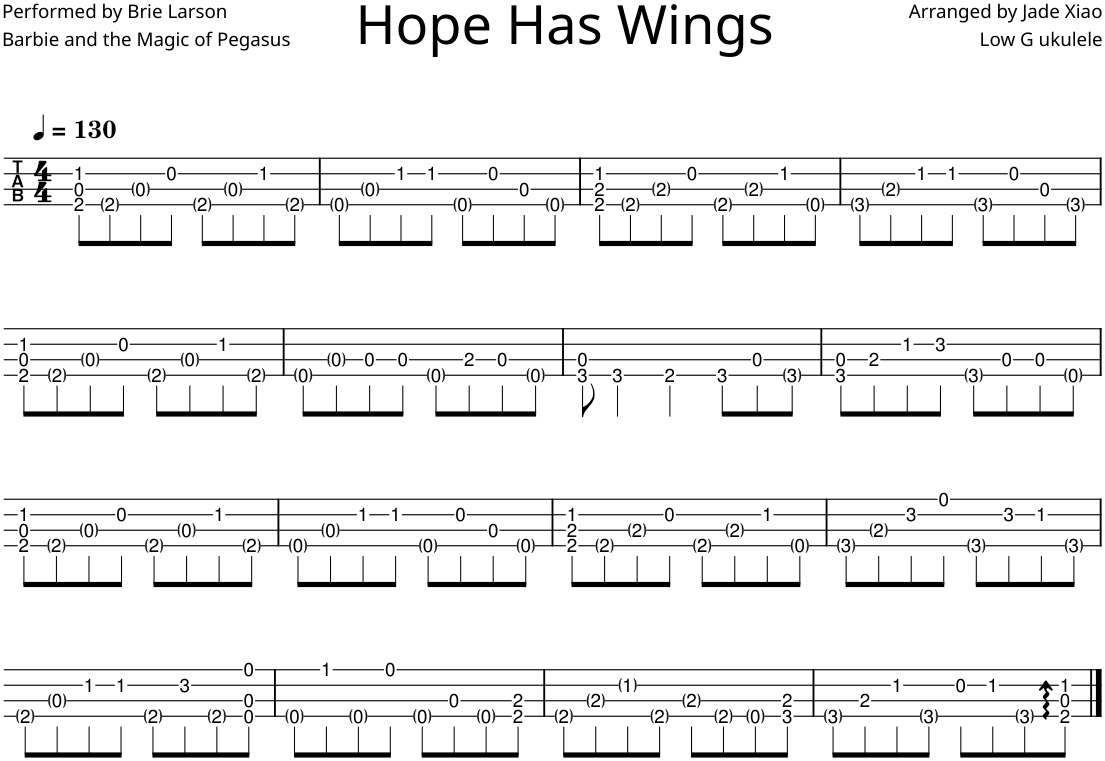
**kern
*part1
*staff1
*I"Ukulele
*I'Uk.
*stria4
*
*k[]
*M4/4
*MM130
=1
8A\ 8c\ 8f\L
8A\
8c\
8e\J
8A\L
8c\
8f\
8A\J
=2
8G\L
8c\
8f\
8f\J
8G\L
8e\
8c\
8G\J
=3
8A\ 8d\ 8f\L
8A\
8d\
8e\J
8A\L
8d\
8f\
8G\J
=4
8B-\L
8d\
8f\
8f\J
8B-\L
8e\
8c\
8B-\J
!!LO:LB:g=z
=5
8A\ 8c\ 8f\L
8A\
8c\
8e\J
8A\L
8c\
8f\
8A\J
=6
8G\L
8c\
8c\
8c\J
8G\L
8d\
8c\
8G\J
=7
8B-\ 8c\
4B-\
4A\
8B-\L
8c\
8B-\J
=8
8B-\ 8c\L
8d\
8f\
8g\J
8A#\L
8c\
8c\
8G\J
!!LO:LB:g=z
=9
8A\ 8c\ 8f\L
8A\
8c\
8e\J
8A\L
8c\
8f\
8A\J
=10
8G\L
8c\
8f\
8f\J
8G\L
8e\
8c\
8G\J
=11
8A\ 8d\ 8f\L
8A\
8d\
8e\J
8A\L
8d\
8f\
8G\J
=12
8B-\L
8d\
8g\
8a\J
8B-\L
8g\
8f\
8B-\J
!!LO:LB:g=z
=13
8A\L
8c\
8f\
8f\J
8A\L
8g\
8A\
8G\ 8c\ 8a\J
=14
8G\L
8b-\
8G\
8a\J
8G\L
8c\
8G\
8A\ 8d\J
=15
8A\L
8d\
8f\
8A\J
8d\L
8A\
8G\
8B-\ 8d\J
=16
8B-\L
8d\
8f\
8B-\J
8e\L
8f\
8B-\
8A\: 8c\: 8f\:J
==
*-
